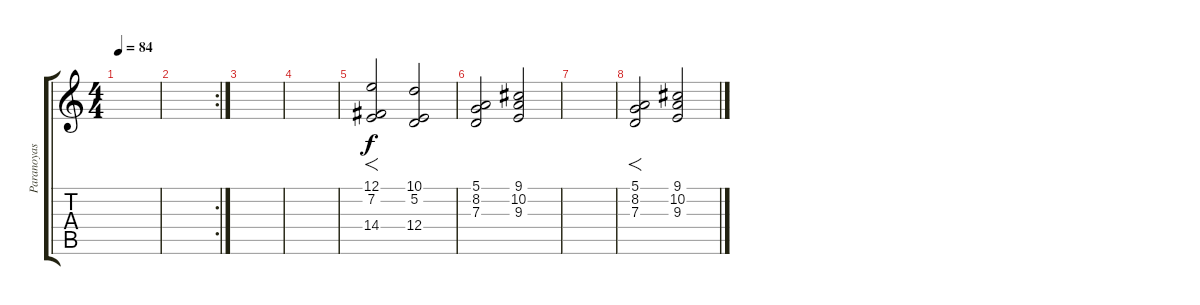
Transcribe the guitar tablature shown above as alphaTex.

\track ("Paranoyas de fondo" "Paranoyas ") {instrument stringensemble1}
\staff {score tabs}
\tuning (E4 B3 G3 D3 A2 E2) {hide}
\ts (4 4)
\tempo 84
\clef g2
\ks c
|
\rc 2
|
|
|
(12.1 7.2 14.4).2{f} (10.1 5.2 12.4).2 |
(5.1 8.2 7.3).2 (9.1 10.2 9.3).2 |
|
(5.1 8.2 7.3).2{f} (9.1 10.2 9.3).2
